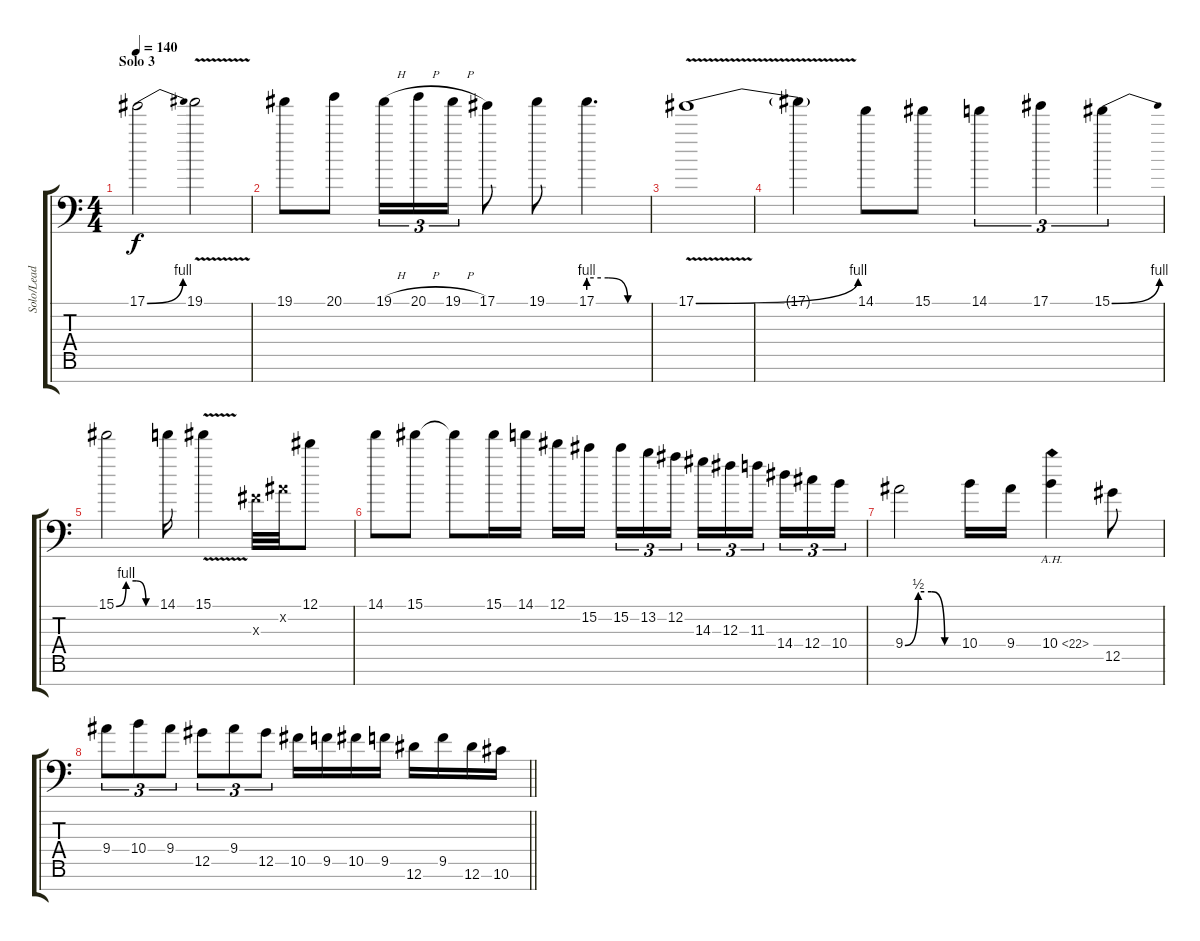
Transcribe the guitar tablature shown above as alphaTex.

\track ("Solo/Lead" "Solo/Lead") {instrument overdrivenguitar}
\staff {score tabs}
\tuning (Eb4 Bb3 Gb3 Db3 Ab2 Eb2 Bb1) {hide}
\ts (4 4)
\section ("" "Solo 3")
\tempo 140
\clef f4
\ks c
17.1{be (bend 0 0 60 4)}.2{dy f} 19.1{v}.2 |
19.1.8 20.1.8 19.1{h}.16{tu (3 2)} 20.1{h}.16{tu (3 2)} 19.1{h}.16{tu (3 2)} 17.1.8 19.1.8 17.1{be (custom 0 4 20 4 40 0 60 0)}.4{d} |
17.1{be (bend 0 0 60 4) v}.1 |
17.1{t}.4 14.1.8 15.1.8 14.1.4{tu (3 2)} 17.1.4{tu (3 2)} 15.1{be (bend 0 0 60 4)}.4{tu (3 2)} |
15.1{be (custom 0 0 15 4 30 4 45 0 60 0)}.2 14.1.16 15.1{v}.4 0.3{x}.32 0.2{x}.32 12.1.8 |
14.1.8 15.1.8 15.1{t}.8 15.1.16 14.1.16 12.1.16 15.2.16 15.2.16{tu (3 2)} 13.2.16{tu (3 2)} 12.2.16{tu (3 2)} 14.3.16{tu (3 2)} 12.3.16{tu (3 2)} 11.3.16{tu (3 2)} 14.4.16{tu (3 2)} 12.4.16{tu (3 2)} 10.4.16{tu (3 2)} |
9.4{be (custom 0 0 15 2 30 2 45 0 60 0)}.2 10.4.16 9.4.16 10.4{ah 12}.4 12.5.8 |
\barLineRight lightlight
9.4.8{tu (3 2)} 10.4.8{tu (3 2)} 9.4.8{tu (3 2)} 12.5.8{tu (3 2)} 9.4.8{tu (3 2)} 12.5.8{tu (3 2)} 10.5.16 9.5.16 10.5.16 9.5.16 12.6.16 9.5.16 12.6.16 10.6.16
